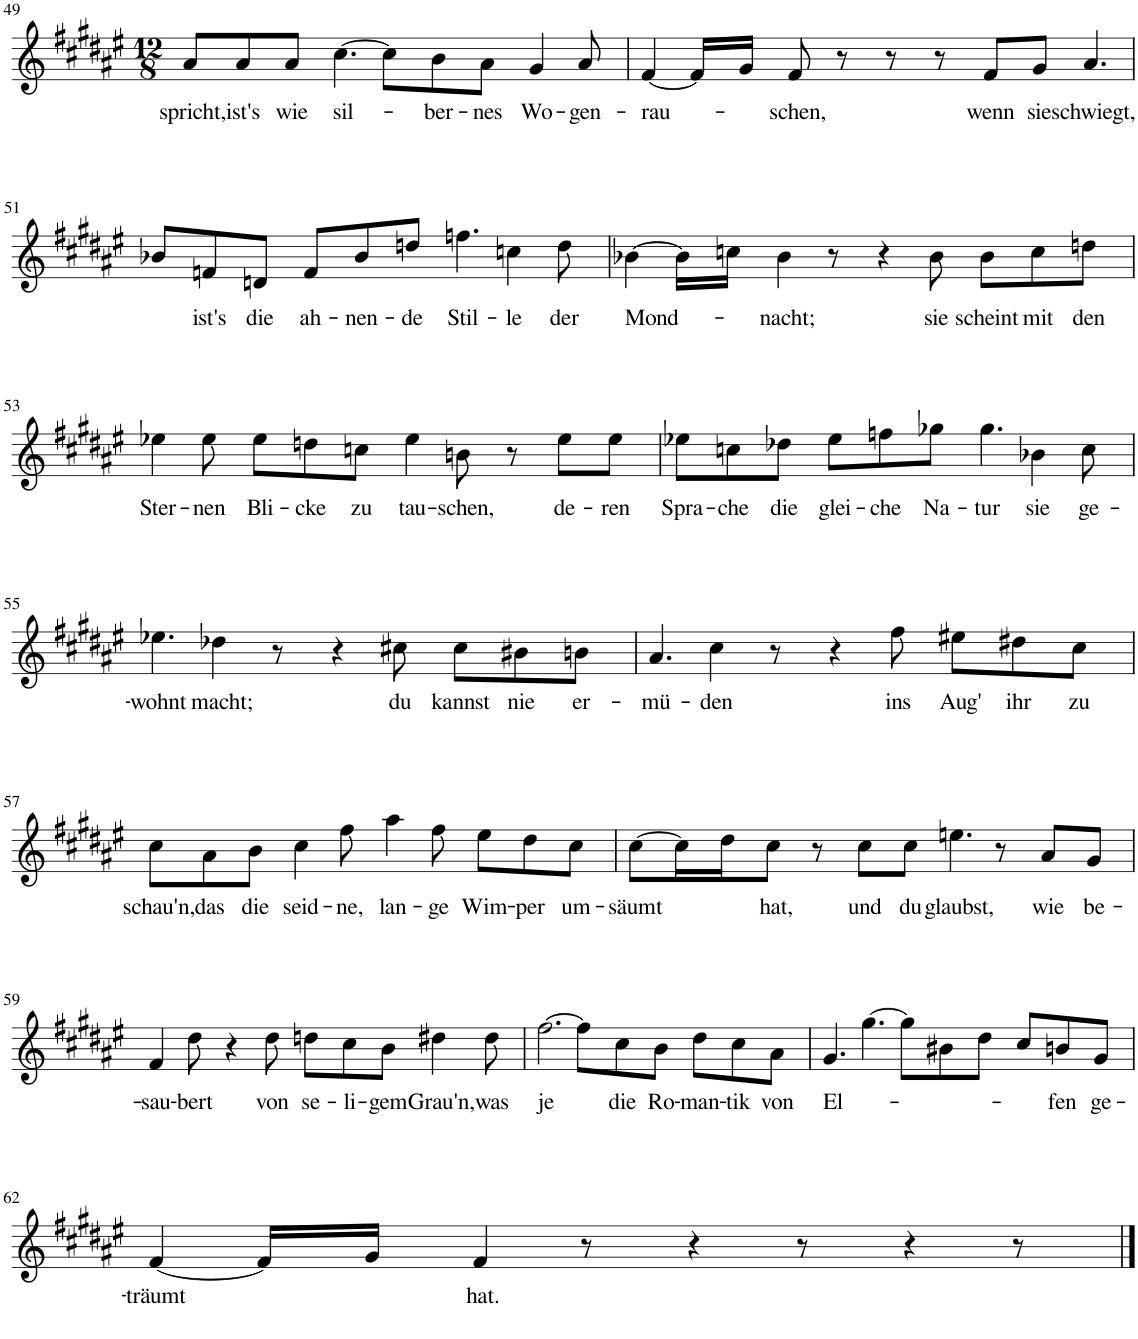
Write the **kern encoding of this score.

**kern	**text
*part1	*part1
*staff1	*staff1
*I"Piano	*
*I'Pno	*
!!LO:PB:g=z
*clefG2	*
*k[f#c#g#d#a#e#]	*
*M12/8	*
=49	=49
!	!LO:LY:b
8a#/L	spricht,
!	!LO:LY:b
8a#/	ist's
!	!LO:LY:b
8a#/J	wie
!	!LO:LY:b
[4.cc#\	sil-
8cc#\L]	.
!	!LO:LY:b
8b\	-ber-
!	!LO:LY:b
8a#\J	-nes
!	!LO:LY:b
4g#/	Wo-
!	!LO:LY:b
8a#/	-gen-
=50	=50
!	!LO:LY:b
[4f#/	-rau-
16f#/LL]	.
16g#/JJ	.
!	!LO:LY:b
8f#/	-schen,
8r	.
8r	.
8r	.
!	!LO:LY:b
8f#/L	wenn
!	!LO:LY:b
8g#/J	sie
!	!LO:LY:b
4.a#/	schwiegt,
!!LO:LB:g=z
=51	=51
8b-X/L	.
!	!LO:LY:b
8fn/	ist's
!	!LO:LY:b
8dn/J	die
!	!LO:LY:b
8f/L	ah-
!	!LO:LY:b
8b-/	-nen-
!	!LO:LY:b
8ddn/J	-de
!	!LO:LY:b
4.ffn\	Stil-
!	!LO:LY:b
4ccn\	-le
!	!LO:LY:b
8dd\	der
=52	=52
!	!LO:LY:b
[4b-X\	Mond-
16b-\LL]	.
16ccn\JJ	.
!	!LO:LY:b
4b-\	-nacht;
8r	.
4r	.
!	!LO:LY:b
8b-\	sie
!	!LO:LY:b
8b-\L	scheint
!	!LO:LY:b
8cc\	mit
!	!LO:LY:b
8ddn\J	den
!!LO:LB:g=z
=53	=53
!	!LO:LY:b
4ee-X\	Ster-
!	!LO:LY:b
8ee-\	-nen
!	!LO:LY:b
8ee-\L	Bli-
!	!LO:LY:b
8ddn\	-cke
!	!LO:LY:b
8ccn\J	zu
!	!LO:LY:b
4ee-\	tau-
!	!LO:LY:b
8bn\	-schen,
8r	.
!	!LO:LY:b
8ee-\L	de-
!	!LO:LY:b
8ee-\J	-ren
=54	=54
!	!LO:LY:b
8ee-X\L	Spra-
!	!LO:LY:b
8ccn\	-che
!	!LO:LY:b
8dd-X\J	die
!	!LO:LY:b
8ee-\L	glei-
!	!LO:LY:b
8ffn\	-che
!	!LO:LY:b
8gg-X\J	Na-
!	!LO:LY:b
4.gg-\	-tur
!	!LO:LY:b
4b-X\	sie
!	!LO:LY:b
8cc\	ge-
!!LO:LB:g=z
=55	=55
!	!LO:LY:b
4.ee-X\	-wohnt
!	!LO:LY:b
4dd-X\	macht;
8r	.
4r	.
!	!LO:LY:b
8cc#X\	du
!	!LO:LY:b
8cc#\L	kannst
!	!LO:LY:b
8b#X\	nie
!	!LO:LY:b
8bn\J	er-
=56	=56
!	!LO:LY:b
4.a#/	-mü-
!	!LO:LY:b
4cc#\	-den
8r	.
4r	.
!	!LO:LY:b
8ff#\	ins
!	!LO:LY:b
8ee#X\L	Aug'
!	!LO:LY:b
8dd#X\	ihr
!	!LO:LY:b
8cc#\J	zu
!!LO:LB:g=z
=57	=57
!	!LO:LY:b
8cc#\L	schau'n,
!	!LO:LY:b
8a#\	das
!	!LO:LY:b
8b\J	die
!	!LO:LY:b
4cc#\	seid-
!	!LO:LY:b
8ff#\	-ne,
!	!LO:LY:b
4aa#\	lan-
!	!LO:LY:b
8ff#\	-ge
!	!LO:LY:b
8ee#\L	Wim-
!	!LO:LY:b
8dd#\	-per
!	!LO:LY:b
8cc#\J	um-
=58	=58
!	!LO:LY:b
[8cc#\L	-säumt
16cc#\L]	.
16dd#\J	.
!	!LO:LY:b
8cc#\J	hat,
8r	.
!	!LO:LY:b
8cc#\L	und
!	!LO:LY:b
8cc#\J	du
!	!LO:LY:b
4.een\	glaubst,
8r	.
!	!LO:LY:b
8a#/L	wie
!	!LO:LY:b
8g#/J	be-
!!LO:LB:g=z
=59	=59
!	!LO:LY:b
4f#/	-sau-
!	!LO:LY:b
8dd#\	-bert
4r	.
!	!LO:LY:b
8dd#\	von
!	!LO:LY:b
8ddn\L	se-
!	!LO:LY:b
8cc#\	-li-
!	!LO:LY:b
8b\J	-gem
!	!LO:LY:b
4dd#X\	Grau'n,
!	!LO:LY:b
8dd#\	was
=60	=60
!	!LO:LY:b
[2.ff#\	je
8ff#\L]	.
!	!LO:LY:b
8cc#\	die
!	!LO:LY:b
8b\J	Ro-
!	!LO:LY:b
8dd#\L	-man-
!	!LO:LY:b
8cc#\	-tik
!	!LO:LY:b
8a#\J	von
=61	=61
!	!LO:LY:b
4.g#/	El-
[4.gg#\	.
8gg#\L]	.
8b#X\	.
8dd#\J	.
8cc#/L	.
!	!LO:LY:b
8bn/	-fen
!	!LO:LY:b
8g#/J	ge-
!!LO:LB:g=z
=62	=62
!	!LO:LY:b
[4f#/	-träumt
16f#/LL]	.
16g#/JJ	.
!	!LO:LY:b
4f#/	hat.
8r	.
4r	.
8r	.
4r	.
8r	.
==	==
*-	*-
